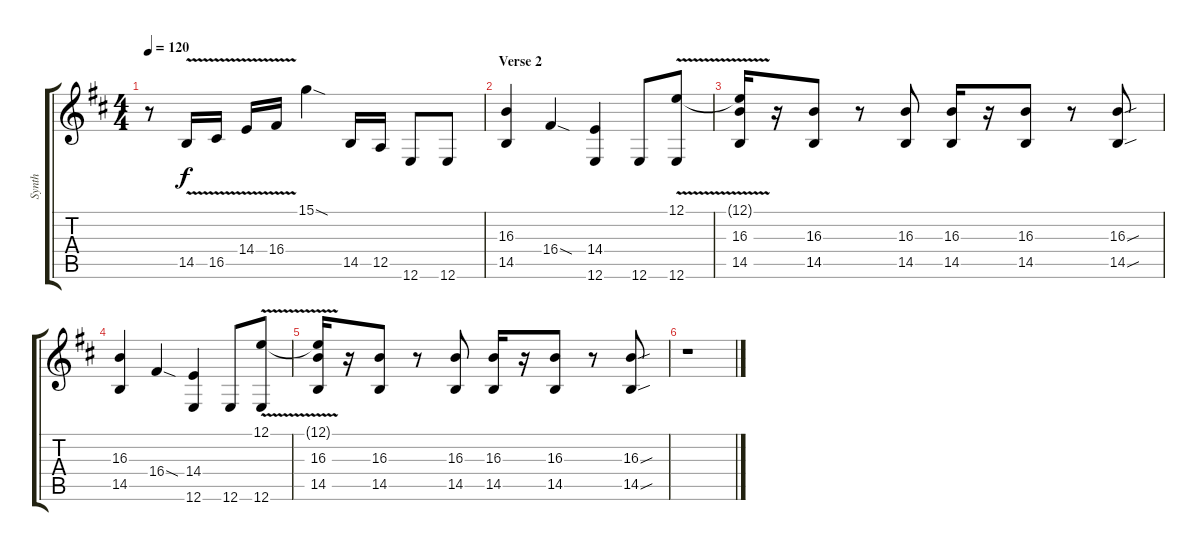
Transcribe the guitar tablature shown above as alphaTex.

\track ("Synth" "Synth") {instrument lead1square}
\staff {score tabs}
\tuning (E4 B3 G3 D3 A2 E2) {hide}
\ts (4 4)
\tempo 120
\clef g2
\ks d
r.8{dy f} 14.5{v}.16 16.5{v}.16 14.4{v}.16 16.4{v}.16 15.1{sod}.4 14.5.16 12.5.16 12.6.8 12.6.8 |
\section ("" "Verse 2")
(16.3 14.5).4 16.4{sod}.4 (14.4 12.6).4 12.6.8 (12.1{v} 12.6{v}).8 |
(12.1{t} 16.3 14.5).16 r.16 (16.3 14.5).8 r.8 (16.3 14.5).8 (16.3 14.5).16 r.16 (16.3 14.5).8 r.8 (16.3{sou} 14.5{sou}).8 |
(16.3 14.5).4 16.4{sod}.4 (14.4 12.6).4 12.6.8 (12.1{v} 12.6{v}).8 |
(12.1{t} 16.3 14.5).16 r.16 (16.3 14.5).8 r.8 (16.3 14.5).8 (16.3 14.5).16 r.16 (16.3 14.5).8 r.8 (16.3{sou} 14.5{sou}).8 |
r.1
